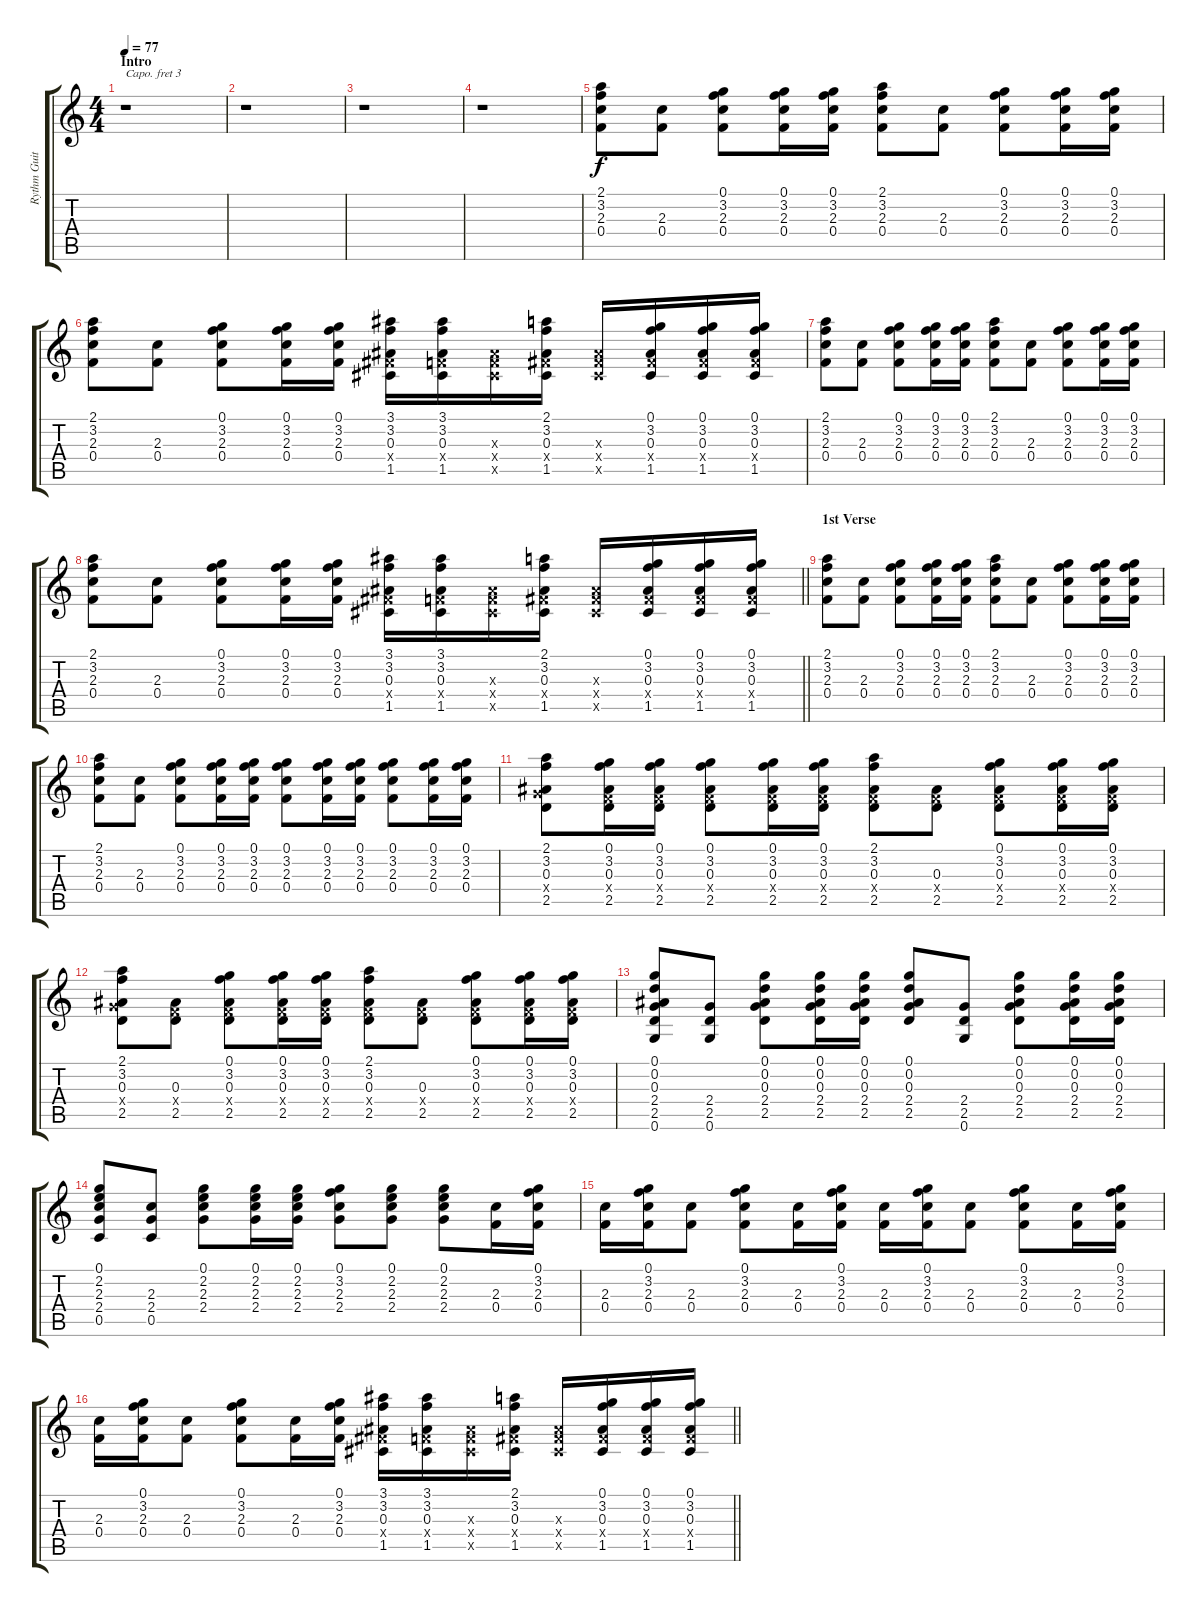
\track ("Rythm Guitar 2" "Rythm Guit") {instrument acousticguitarsteel}
\staff {score tabs}
\capo 3
\tuning (E4 B3 G3 D3 A2 E2) {hide}
\ts (4 4)
\section ("" "Intro")
\tempo 77
\clef g2
\ks c
r.1{dy f instrument acousticguitarsteel} |
r.1 |
r.1 |
r.1 |
(2.1 3.2 2.3 0.4).8 (2.3 0.4).8 (0.1 3.2 2.3 0.4).8 (0.1 3.2 2.3 0.4).16 (0.1 3.2 2.3 0.4).16 (2.1 3.2 2.3 0.4).8 (2.3 0.4).8 (0.1 3.2 2.3 0.4).8 (0.1 3.2 2.3 0.4).16 (0.1 3.2 2.3 0.4).16 |
(2.1 3.2 2.3 0.4).8 (2.3 0.4).8 (0.1 3.2 2.3 0.4).8 (0.1 3.2 2.3 0.4).16 (0.1 3.2 2.3 0.4).16 (3.1 3.2 0.3 1.4{x} 1.5).16 (3.1 3.2 0.3 0.4{x} 1.5).16 (0.3{x} 0.4{x} 1.5{x}).16 (2.1 3.2 0.3 1.4{x} 1.5).16 (0.3{x} 1.4{x} 1.5{x}).16 (0.1 3.2 0.3 1.4{x} 1.5).16 (0.1 3.2 0.3 1.4{x} 1.5).16 (0.1 3.2 0.3 1.4{x} 1.5).16 |
(2.1 3.2 2.3 0.4).8 (2.3 0.4).8 (0.1 3.2 2.3 0.4).8 (0.1 3.2 2.3 0.4).16 (0.1 3.2 2.3 0.4).16 (2.1 3.2 2.3 0.4).8 (2.3 0.4).8 (0.1 3.2 2.3 0.4).8 (0.1 3.2 2.3 0.4).16 (0.1 3.2 2.3 0.4).16 |
\barLineRight lightlight
(2.1 3.2 2.3 0.4).8 (2.3 0.4).8 (0.1 3.2 2.3 0.4).8 (0.1 3.2 2.3 0.4).16 (0.1 3.2 2.3 0.4).16 (3.1 3.2 0.3 1.4{x} 1.5).16 (3.1 3.2 0.3 0.4{x} 1.5).16 (0.3{x} 0.4{x} 1.5{x}).16 (2.1 3.2 0.3 1.4{x} 1.5).16 (0.3{x} 1.4{x} 1.5{x}).16 (0.1 3.2 0.3 1.4{x} 1.5).16 (0.1 3.2 0.3 1.4{x} 1.5).16 (0.1 3.2 0.3 1.4{x} 1.5).16 |
\section ("" "1st Verse ")
(2.1 3.2 2.3 0.4).8 (2.3 0.4).8 (0.1 3.2 2.3 0.4).8 (0.1 3.2 2.3 0.4).16 (0.1 3.2 2.3 0.4).16 (2.1 3.2 2.3 0.4).8 (2.3 0.4).8 (0.1 3.2 2.3 0.4).8 (0.1 3.2 2.3 0.4).16 (0.1 3.2 2.3 0.4).16 |
(2.1 3.2 2.3 0.4).8 (2.3 0.4).8 (0.1 3.2 2.3 0.4).8 (0.1 3.2 2.3 0.4).16 (0.1 3.2 2.3 0.4).16 (0.1 3.2 2.3 0.4).8 (0.1 3.2 2.3 0.4).16 (0.1 3.2 2.3 0.4).16 (0.1 3.2 2.3 0.4).8 (0.1 3.2 2.3 0.4).16 (0.1 3.2 2.3 0.4).16 |
(2.1 3.2 0.3 2.4{x} 2.5).8 (0.1 3.2 0.3 0.4{x} 2.5).16 (0.1 3.2 0.3 0.4{x} 2.5).16 (0.1 3.2 0.3 0.4{x} 2.5).8 (0.1 3.2 0.3 0.4{x} 2.5).16 (0.1 3.2 0.3 0.4{x} 2.5).16 (2.1 3.2 0.3 0.4{x} 2.5).8 (0.3 0.4{x} 2.5).8 (0.1 3.2 0.3 0.4{x} 2.5).8 (0.1 3.2 0.3 0.4{x} 2.5).16 (0.1 3.2 0.3 0.4{x} 2.5).16 |
(2.1 3.2 0.3 2.4{x} 2.5).8 (0.3 0.4{x} 2.5).8 (0.1 3.2 0.3 0.4{x} 2.5).8 (0.1 3.2 0.3 0.4{x} 2.5).16 (0.1 3.2 0.3 0.4{x} 2.5).16 (2.1 3.2 0.3 0.4{x} 2.5).8 (0.3 0.4{x} 2.5).8 (0.1 3.2 0.3 0.4{x} 2.5).8 (0.1 3.2 0.3 0.4{x} 2.5).16 (0.1 3.2 0.3 0.4{x} 2.5).16 |
(0.1 0.2 0.3 2.4 2.5 0.6).8 (2.4 2.5 0.6).8 (0.1 0.2 0.3 2.4 2.5).8 (0.1 0.2 0.3 2.4 2.5).16 (0.1 0.2 0.3 2.4 2.5).16 (0.1 0.2 0.3 2.4 2.5).8 (2.4 2.5 0.6).8 (0.1 0.2 0.3 2.4 2.5).8 (0.1 0.2 0.3 2.4 2.5).16 (0.1 0.2 0.3 2.4 2.5).16 |
(0.1 2.2 2.3 2.4 0.5).8 (2.3 2.4 0.5).8 (0.1 2.2 2.3 2.4).8 (0.1 2.2 2.3 2.4).16 (0.1 2.2 2.3 2.4).16 (0.1 3.2 2.3 2.4).8 (0.1 2.2 2.3 2.4).8 (0.1 2.2 2.3 2.4).8 (2.3 0.4).16 (0.1 3.2 2.3 0.4).16 |
(2.3 0.4).16 (0.1 3.2 2.3 0.4).16 (2.3 0.4).8 (0.1 3.2 2.3 0.4).8 (2.3 0.4).16 (0.1 3.2 2.3 0.4).16 (2.3 0.4).16 (0.1 3.2 2.3 0.4).16 (2.3 0.4).8 (0.1 3.2 2.3 0.4).8 (2.3 0.4).16 (0.1 3.2 2.3 0.4).16 |
\barLineRight lightlight
(2.3 0.4).16 (0.1 3.2 2.3 0.4).16 (2.3 0.4).8 (0.1 3.2 2.3 0.4).8 (2.3 0.4).16 (0.1 3.2 2.3 0.4).16 (3.1 3.2 0.3 1.4{x} 1.5).16 (3.1 3.2 0.3 0.4{x} 1.5).16 (0.3{x} 0.4{x} 1.5{x}).16 (2.1 3.2 0.3 1.4{x} 1.5).16 (0.3{x} 1.4{x} 1.5{x}).16 (0.1 3.2 0.3 1.4{x} 1.5).16 (0.1 3.2 0.3 1.4{x} 1.5).16 (0.1 3.2 0.3 1.4{x} 1.5).16
